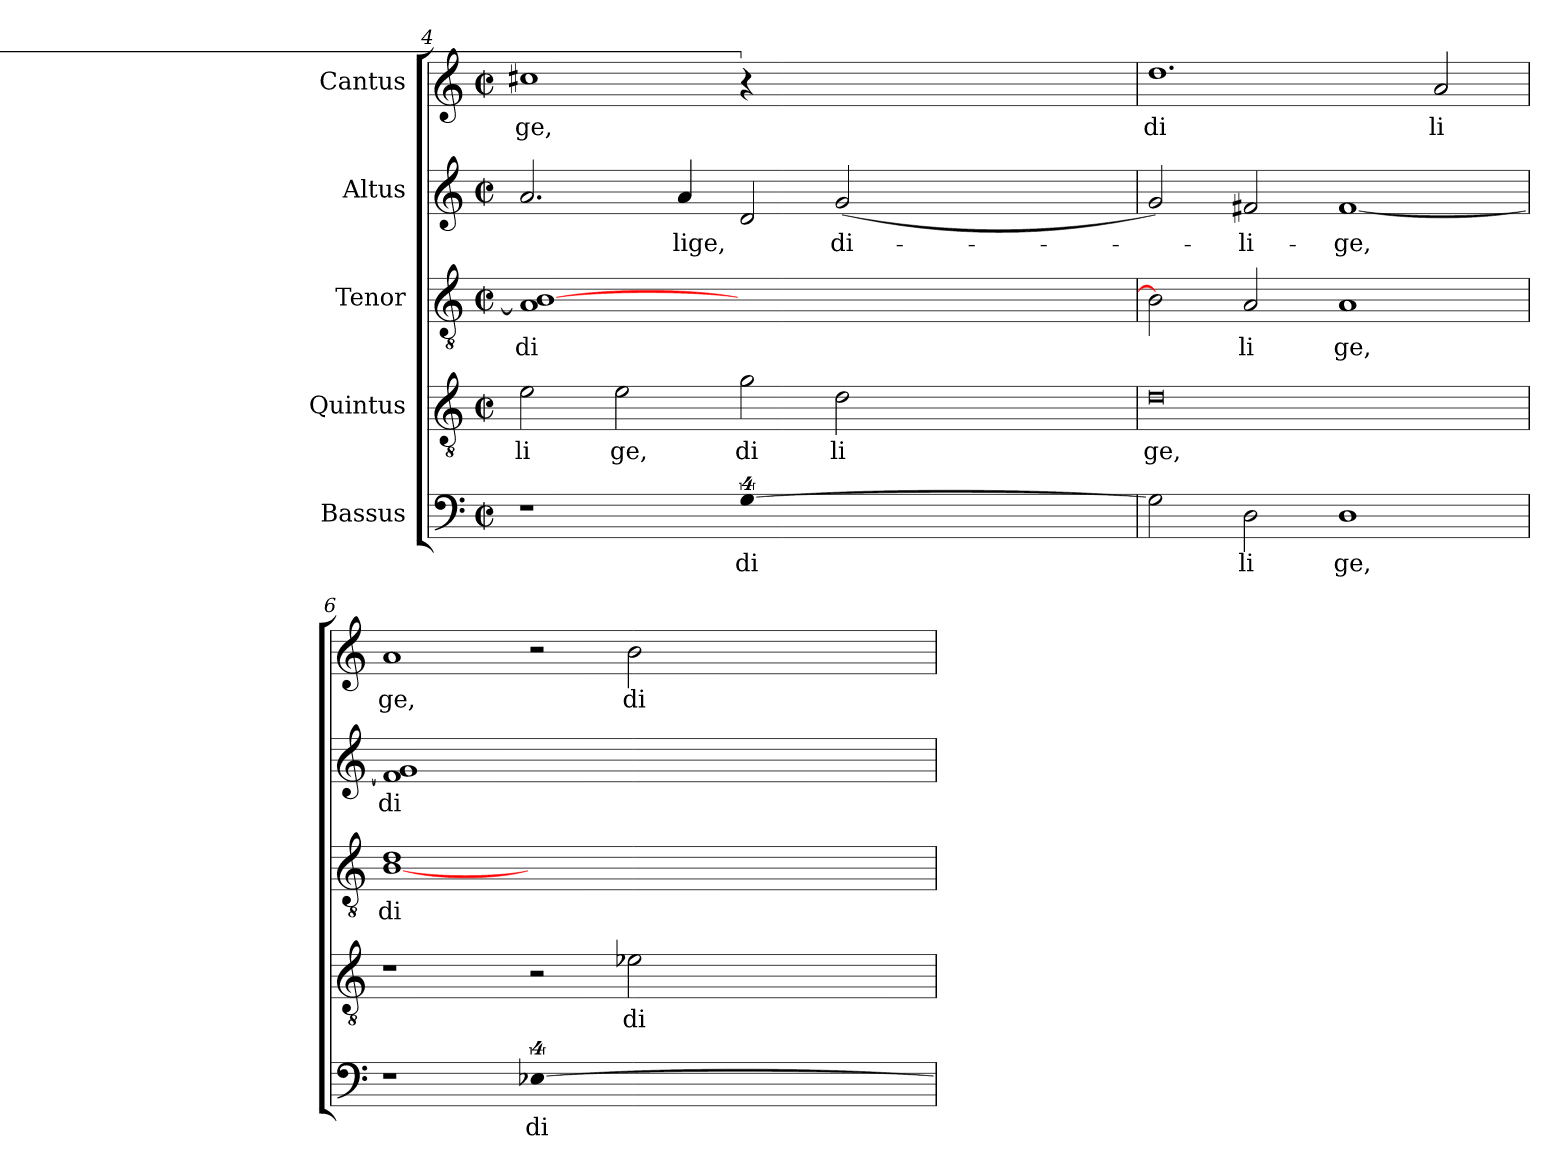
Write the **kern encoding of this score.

**kern	**text	**kern	**text	**kern	**text	**kern	**text	**kern	**text
*part5	*part5	*part4	*part4	*part3	*part3	*part2	*part2	*part1	*part1
*staff5	*staff5	*staff4	*staff4	*staff3	*staff3	*staff2	*staff2	*staff1	*staff1
*I"Bassus	*	*I"Quintus	*	*I"Tenor	*	*I"Altus	*	*I"Cantus	*
*clefF4	*	*clefGv2	*	*clefGv2	*	*clefG2	*	*clefG2	*
*M2/2	*	*M2/2	*	*M2/2	*	*M2/2	*	*M2/2	*
*met(c|)	*	*met(c|)	*	*met(c|)	*	*met(c|)	*	*met(c|)	*
=4	=4	=4	=4	=4	=4	=4	=4	=4	=4
!	!	!	!LO:LY:b:cj	!	!LO:LY:b:cj	!	!	!	!LO:LY:b:cj
1r	.	2e\	li	1A] [>1B	di	2.a/	.	1cc#X	ge,
!	!	!	!LO:LY:b:cj	!	!	!	!	!	!
.	.	2e\	ge,	.	.	.	.	.	.
!	!	!	!	!	!	!	!LO:LY:b	!	!
.	.	.	.	.	.	4a/	-lige,	.	.
!LO:N:vis=1	!LO:LY:b:cj	!	!LO:LY:b:cj	!	!	!	!	!LO:N:vis=1	!
[>4%9G	di	2g\	di	0ryy	.	2d/	.	4%9r	.
!	!	!	!LO:LY:b:cj	!	!	!	!LO:LY:b:cj	!	!
.	.	2d\	li	.	.	(<2g/	di-	.	.
.	.	1ryy	.	.	.	1ryy	.	.	.
.	.	4ryy	.	4ryy	.	4ryy	.	.	.
=5	=5	=5	=5	=5	=5	=5	=5	=5	=5
!	!	!	!LO:LY:b:cj	!	!	!	!	!	!LO:LY:b:cj
2G\]	.	0d	ge,	2B\]	.	2g/)	.	1.dd	di
!	!LO:LY:b:cj	!	!	!	!LO:LY:b:cj	!	!LO:LY:b:cj	!	!
2D\	li	.	.	2A/	li	2f#X/	-li-	.	.
!	!LO:LY:b:cj	!	!	!	!LO:LY:b:cj	!	!LO:LY:b:cj	!	!
1D	ge,	.	.	1A	ge,	[<1f#	-ge,	.	.
!	!	!	!	!	!	!	!	!	!LO:LY:b:cj
.	.	.	.	.	.	.	.	2a/	li
=6	=6	=6	=6	=6	=6	=6	=6	=6	=6
!	!	!	!	!	!LO:LY:b:cj	!	!LO:LY:b:cj	!	!LO:LY:b:cj
1r	.	1r	.	1d [>1B	di	1f#] 1g	di-	1a	ge,
!LO:N:vis=1	!LO:LY:b:cj	!	!	!	!	!	!	!	!
[<4%9E-X	di	2r	.	0ryy	.	0ryy	.	2r	.
!	!	!	!LO:LY:b:cj	!	!	!	!	!	!LO:LY:b:cj
.	.	2e-X\	di	.	.	.	.	2b\	di
.	.	1ryy	.	.	.	.	.	1ryy	.
.	.	4ryy	.	4ryy	.	4ryy	.	4ryy	.
=	=	=	=	=	=	=	=	=	=
*-	*-	*-	*-	*-	*-	*-	*-	*-	*-
